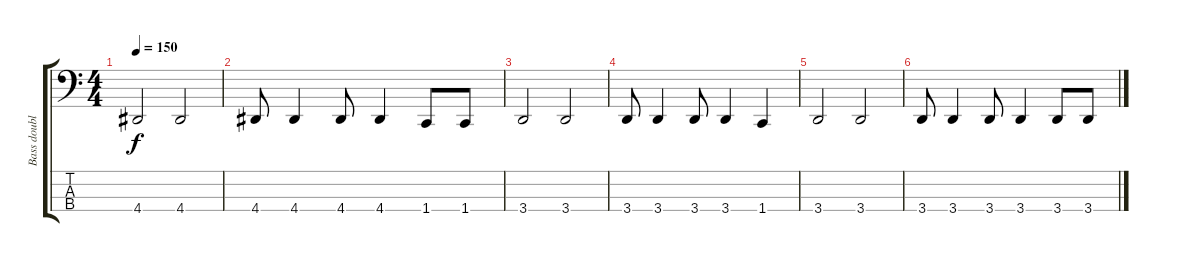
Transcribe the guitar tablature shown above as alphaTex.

\track ("Bass double" "Bass doubl") {instrument electricbasspick}
\staff {score tabs}
\tuning (E2 B1 Gb1 B0) {hide}
\ts (4 4)
\tempo 150
\clef f4
\ks c
4.4.2{dy f} 4.4.2 |
4.4.8 4.4.4 4.4.8 4.4.4 1.4.8 1.4.8 |
3.4.2 3.4.2 |
3.4.8 3.4.4 3.4.8 3.4.4 1.4.4 |
3.4.2 3.4.2 |
3.4.8 3.4.4 3.4.8 3.4.4 3.4.8 3.4.8
